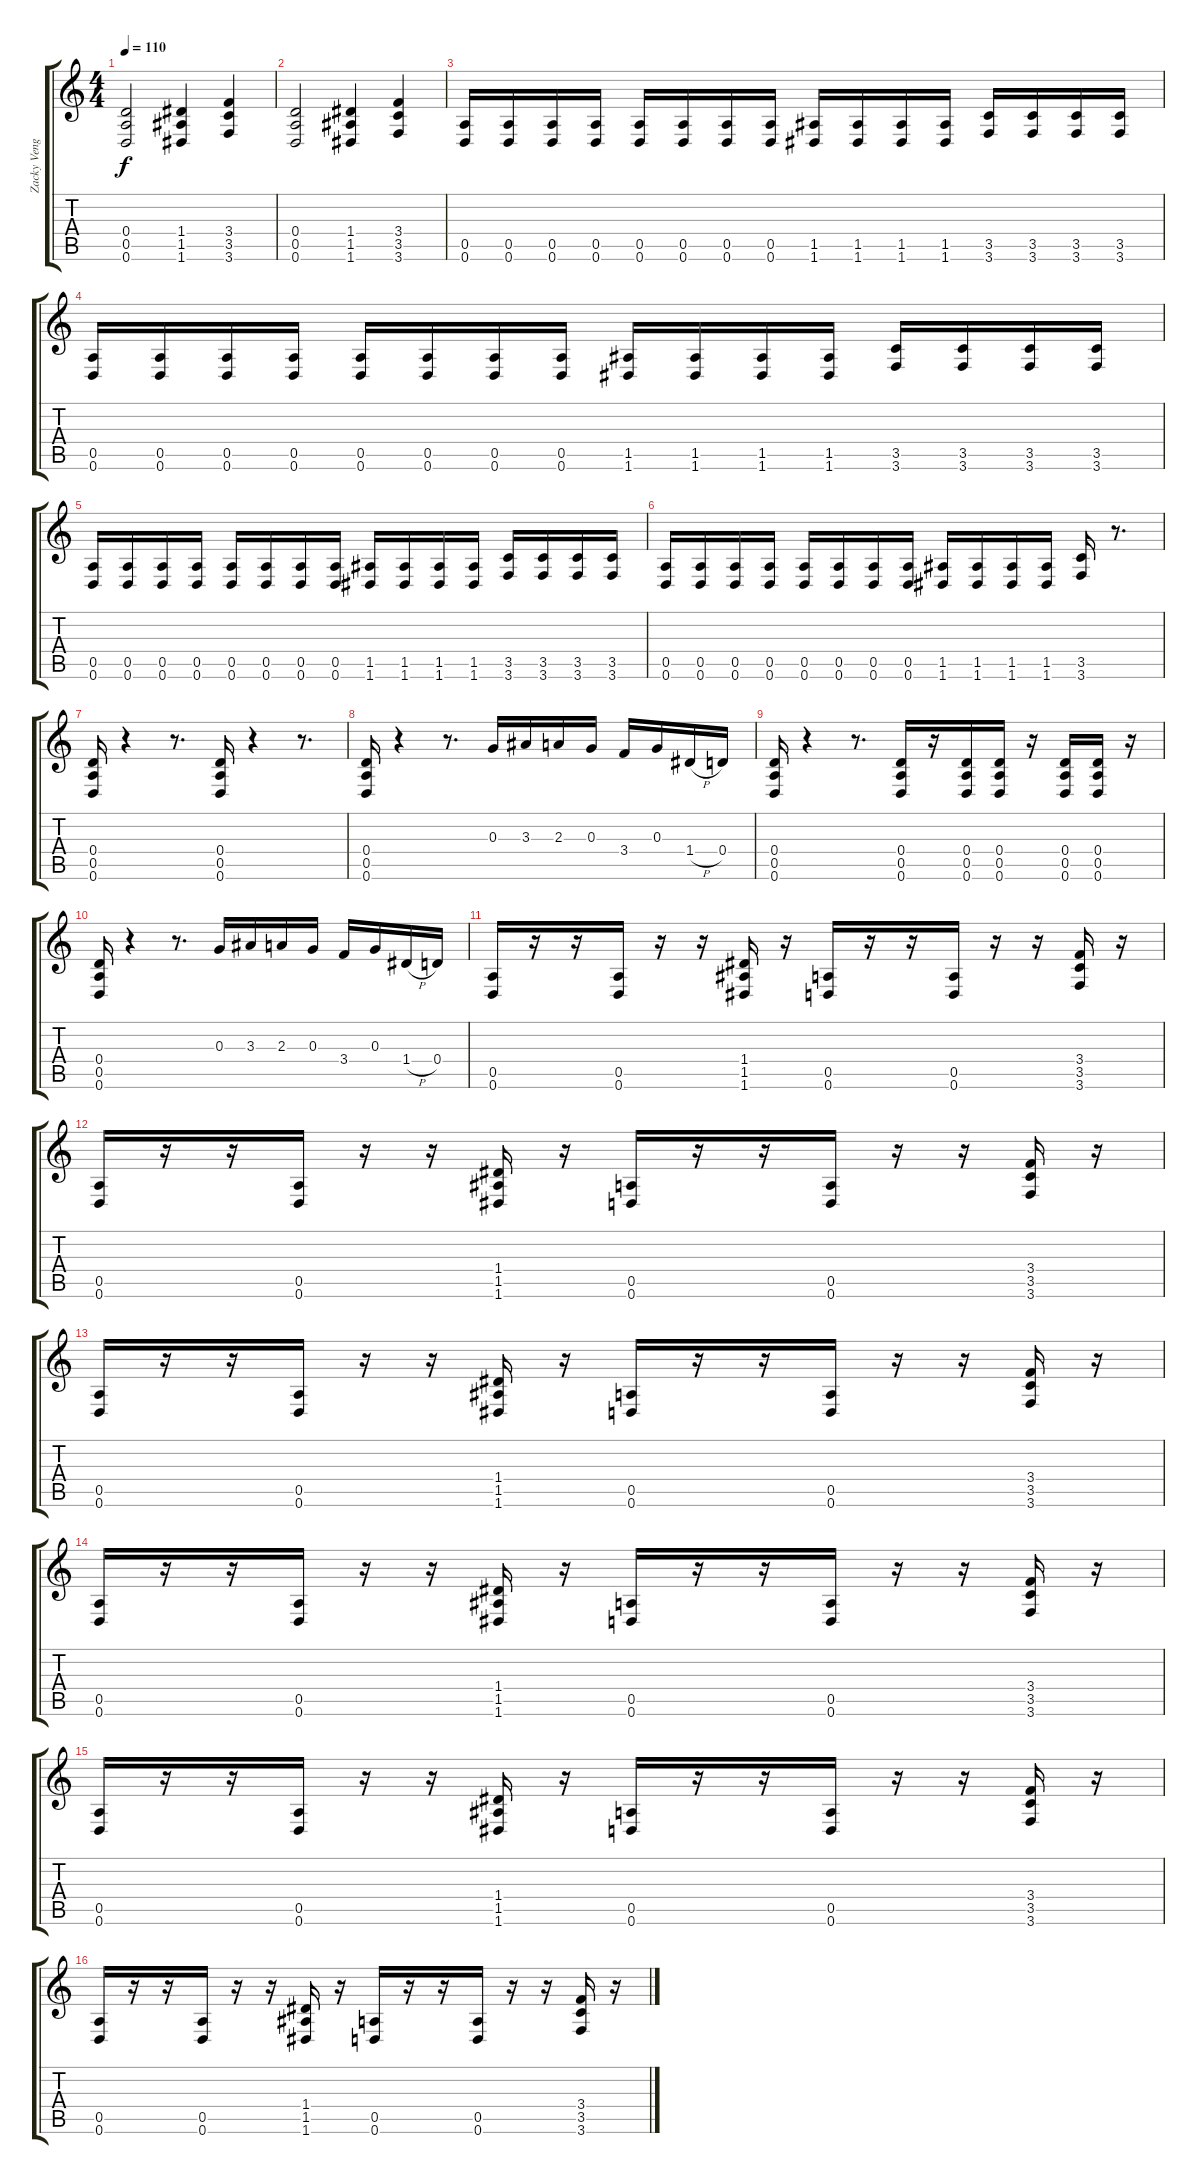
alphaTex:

\track ("Zacky Vengence" "Zacky Veng") {instrument distortionguitar}
\staff {score tabs}
\tuning (E4 B3 G3 D3 A2 D2) {hide}
\ts (4 4)
\tempo 110
\clef g2
\ks c
(0.4 0.5 0.6).2{dy f} (1.4 1.5 1.6).4 (3.4 3.5 3.6).4 |
(0.4 0.5 0.6).2 (1.4 1.5 1.6).4 (3.4 3.5 3.6).4 |
(0.5 0.6).16 (0.5 0.6).16 (0.5 0.6).16 (0.5 0.6).16 (0.5 0.6).16 (0.5 0.6).16 (0.5 0.6).16 (0.5 0.6).16 (1.5 1.6).16 (1.5 1.6).16 (1.5 1.6).16 (1.5 1.6).16 (3.5 3.6).16 (3.5 3.6).16 (3.5 3.6).16 (3.5 3.6).16 |
(0.5 0.6).16 (0.5 0.6).16 (0.5 0.6).16 (0.5 0.6).16 (0.5 0.6).16 (0.5 0.6).16 (0.5 0.6).16 (0.5 0.6).16 (1.5 1.6).16 (1.5 1.6).16 (1.5 1.6).16 (1.5 1.6).16 (3.5 3.6).16 (3.5 3.6).16 (3.5 3.6).16 (3.5 3.6).16 |
(0.5 0.6).16 (0.5 0.6).16 (0.5 0.6).16 (0.5 0.6).16 (0.5 0.6).16 (0.5 0.6).16 (0.5 0.6).16 (0.5 0.6).16 (1.5 1.6).16 (1.5 1.6).16 (1.5 1.6).16 (1.5 1.6).16 (3.5 3.6).16 (3.5 3.6).16 (3.5 3.6).16 (3.5 3.6).16 |
(0.5 0.6).16 (0.5 0.6).16 (0.5 0.6).16 (0.5 0.6).16 (0.5 0.6).16 (0.5 0.6).16 (0.5 0.6).16 (0.5 0.6).16 (1.5 1.6).16 (1.5 1.6).16 (1.5 1.6).16 (1.5 1.6).16 (3.5 3.6).16 r.8{d} |
(0.4 0.5 0.6).16 r.4 r.8{d} (0.4 0.5 0.6).16 r.4 r.8{d} |
(0.4 0.5 0.6).16 r.4 r.8{d} 0.3.16 3.3.16 2.3.16 0.3.16 3.4.16 0.3.16 1.4{h}.16 0.4.16 |
(0.4 0.5 0.6).16 r.4 r.8{d} (0.4 0.5 0.6).16 r.16 (0.4 0.5 0.6).16 (0.4 0.5 0.6).16 r.16 (0.4 0.5 0.6).16 (0.4 0.5 0.6).16 r.16 |
(0.4 0.5 0.6).16 r.4 r.8{d} 0.3.16 3.3.16 2.3.16 0.3.16 3.4.16 0.3.16 1.4{h}.16 0.4.16 |
(0.5 0.6).16 r.16 r.16 (0.5 0.6).16 r.16 r.16 (1.4 1.5 1.6).16 r.16 (0.5 0.6).16 r.16 r.16 (0.5 0.6).16 r.16 r.16 (3.4 3.5 3.6).16 r.16 |
(0.5 0.6).16 r.16 r.16 (0.5 0.6).16 r.16 r.16 (1.4 1.5 1.6).16 r.16 (0.5 0.6).16 r.16 r.16 (0.5 0.6).16 r.16 r.16 (3.4 3.5 3.6).16 r.16 |
(0.5 0.6).16 r.16 r.16 (0.5 0.6).16 r.16 r.16 (1.4 1.5 1.6).16 r.16 (0.5 0.6).16 r.16 r.16 (0.5 0.6).16 r.16 r.16 (3.4 3.5 3.6).16 r.16 |
(0.5 0.6).16 r.16 r.16 (0.5 0.6).16 r.16 r.16 (1.4 1.5 1.6).16 r.16 (0.5 0.6).16 r.16 r.16 (0.5 0.6).16 r.16 r.16 (3.4 3.5 3.6).16 r.16 |
(0.5 0.6).16 r.16 r.16 (0.5 0.6).16 r.16 r.16 (1.4 1.5 1.6).16 r.16 (0.5 0.6).16 r.16 r.16 (0.5 0.6).16 r.16 r.16 (3.4 3.5 3.6).16 r.16 |
(0.5 0.6).16 r.16 r.16 (0.5 0.6).16 r.16 r.16 (1.4 1.5 1.6).16 r.16 (0.5 0.6).16 r.16 r.16 (0.5 0.6).16 r.16 r.16 (3.4 3.5 3.6).16 r.16
